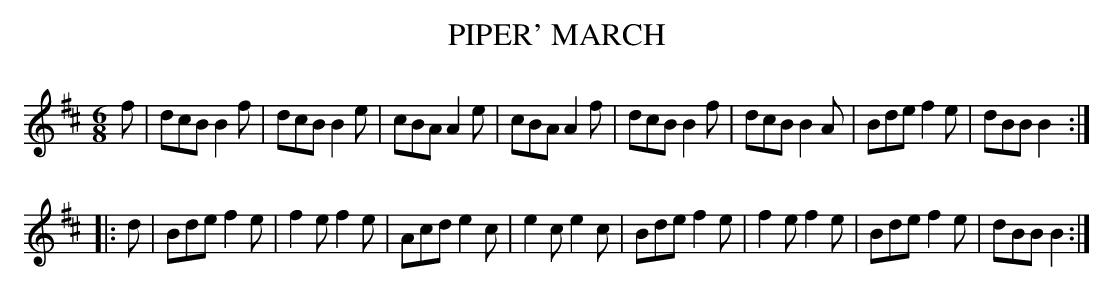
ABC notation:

X:1
T: PIPER' MARCH
M: 6/8
L: 1/8
K: D
f |\
dcB B2f | dcB B2e | cBA A2e | cBA A2f |\
dcB B2f | dcB B2A | Bde f2e | dBB B2 :|
|: d |\
Bde f2e | f2e f2e | Acd e2c | e2c e2c |\
Bde f2e | f2e f2e | Bde f2e | dBB B2 :|
